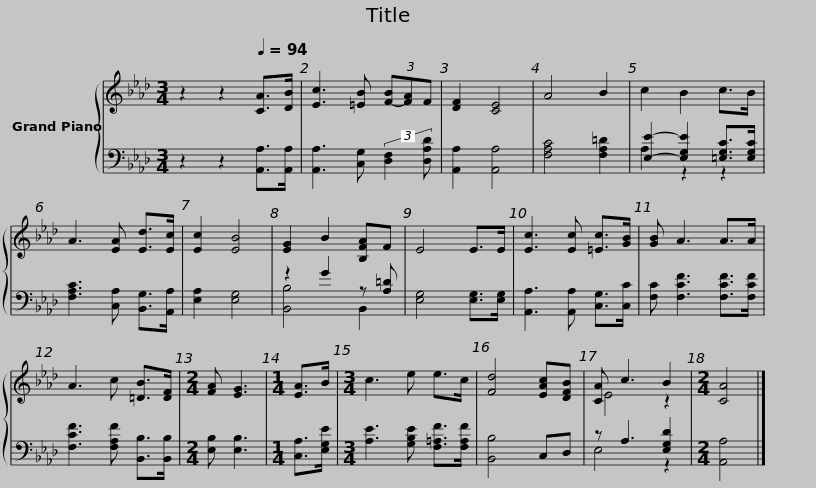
X:1
%%score { ( 1 4 ) | ( 2 3 ) }
L:1/8
M:3/4
I:linebreak $
K:Ab
V:1 treble
V:4 treble
V:2 bass
V:3 bass
V:1
 z2 z2[Q:1/4=94] [CA]>[DB] | [Ec]3 [=EB] (3[F-B][FA]F | [DF]2 [CE]4 | A4 B2 | c2 B2 c>B | %5
 A3 [EA] [Ed]>[Ec] | [Ec]2 [EB]4 | [EG]2 B2 [B,FA]F |$ E4 E>E | [Ec]3 [Ec] [=Ec]>[GB] | %10
 [GB] A3 A>A | A3 c [=DB]>[DF] |[M:2/4] [FA] [EG]3 |[M:1/4] [EA]>B |[M:3/4] c3 e e>c | %15
 [Fd]4 [EAc][DFB] |$ [CA] c3 B2 |[M:2/4] [CA]4 |] %18
V:2
 z2 z2 [A,,A,]>[A,,A,] | [A,,A,]3 [C,G,] (3:2:2[D,F,]2 [D,A,D] | [A,,A,]2 [A,,A,]4 | [F,A,C]4 [F,A,=D]2 | [E,E]2- [E,G,E]2 [=E,G,C]>[E,G,C] | %5
 [F,A,C]3 [C,A,] [B,,G,]>[A,,A,] | [E,A,]2 [E,G,]4 | z2 G2 z [A,=D] |$ [E,G,]4 [E,G,]>[E,G,] | [A,,A,]3 [A,,A,] [C,G,]>[C,C] | %10
 [F,C] [F,CF]3 [F,CF]>[F,CF] | [F,CF]3 [F,A,F] [B,,B,]>[B,,B,] |[M:2/4] [E,B,] [E,B,]3 |[M:1/4] [C,A,]>[E,G,E] |[M:3/4] [A,E]3 [G,B,E] [F,=A,F]>[F,A,F] | %15
 [B,,B,]4 C,D, |$ z A,3 [E,G,D]2 |[M:2/4] [A,,A,]4 |] %18
V:3
 x6 | x6 | x6 | x6 | A,2 z2 z2 | %5
 x6 | x6 | [B,,B,]4 B,,2 |$ x6 | x6 | %10
 x6 | x6 |[M:2/4] x4 |[M:1/4] x2 |[M:3/4] x6 | %15
 x6 |$ E,4 z2 |[M:2/4] x4 |] %18
V:4
 x6 | x6 | x6 | x6 | x6 | %5
 x6 | x6 | x6 |$ x6 | x6 | %10
 x6 | x6 |[M:2/4] x4 |[M:1/4] x2 |[M:3/4] x6 | %15
 x6 |$ E4 z2 |[M:2/4] x4 |] %18
